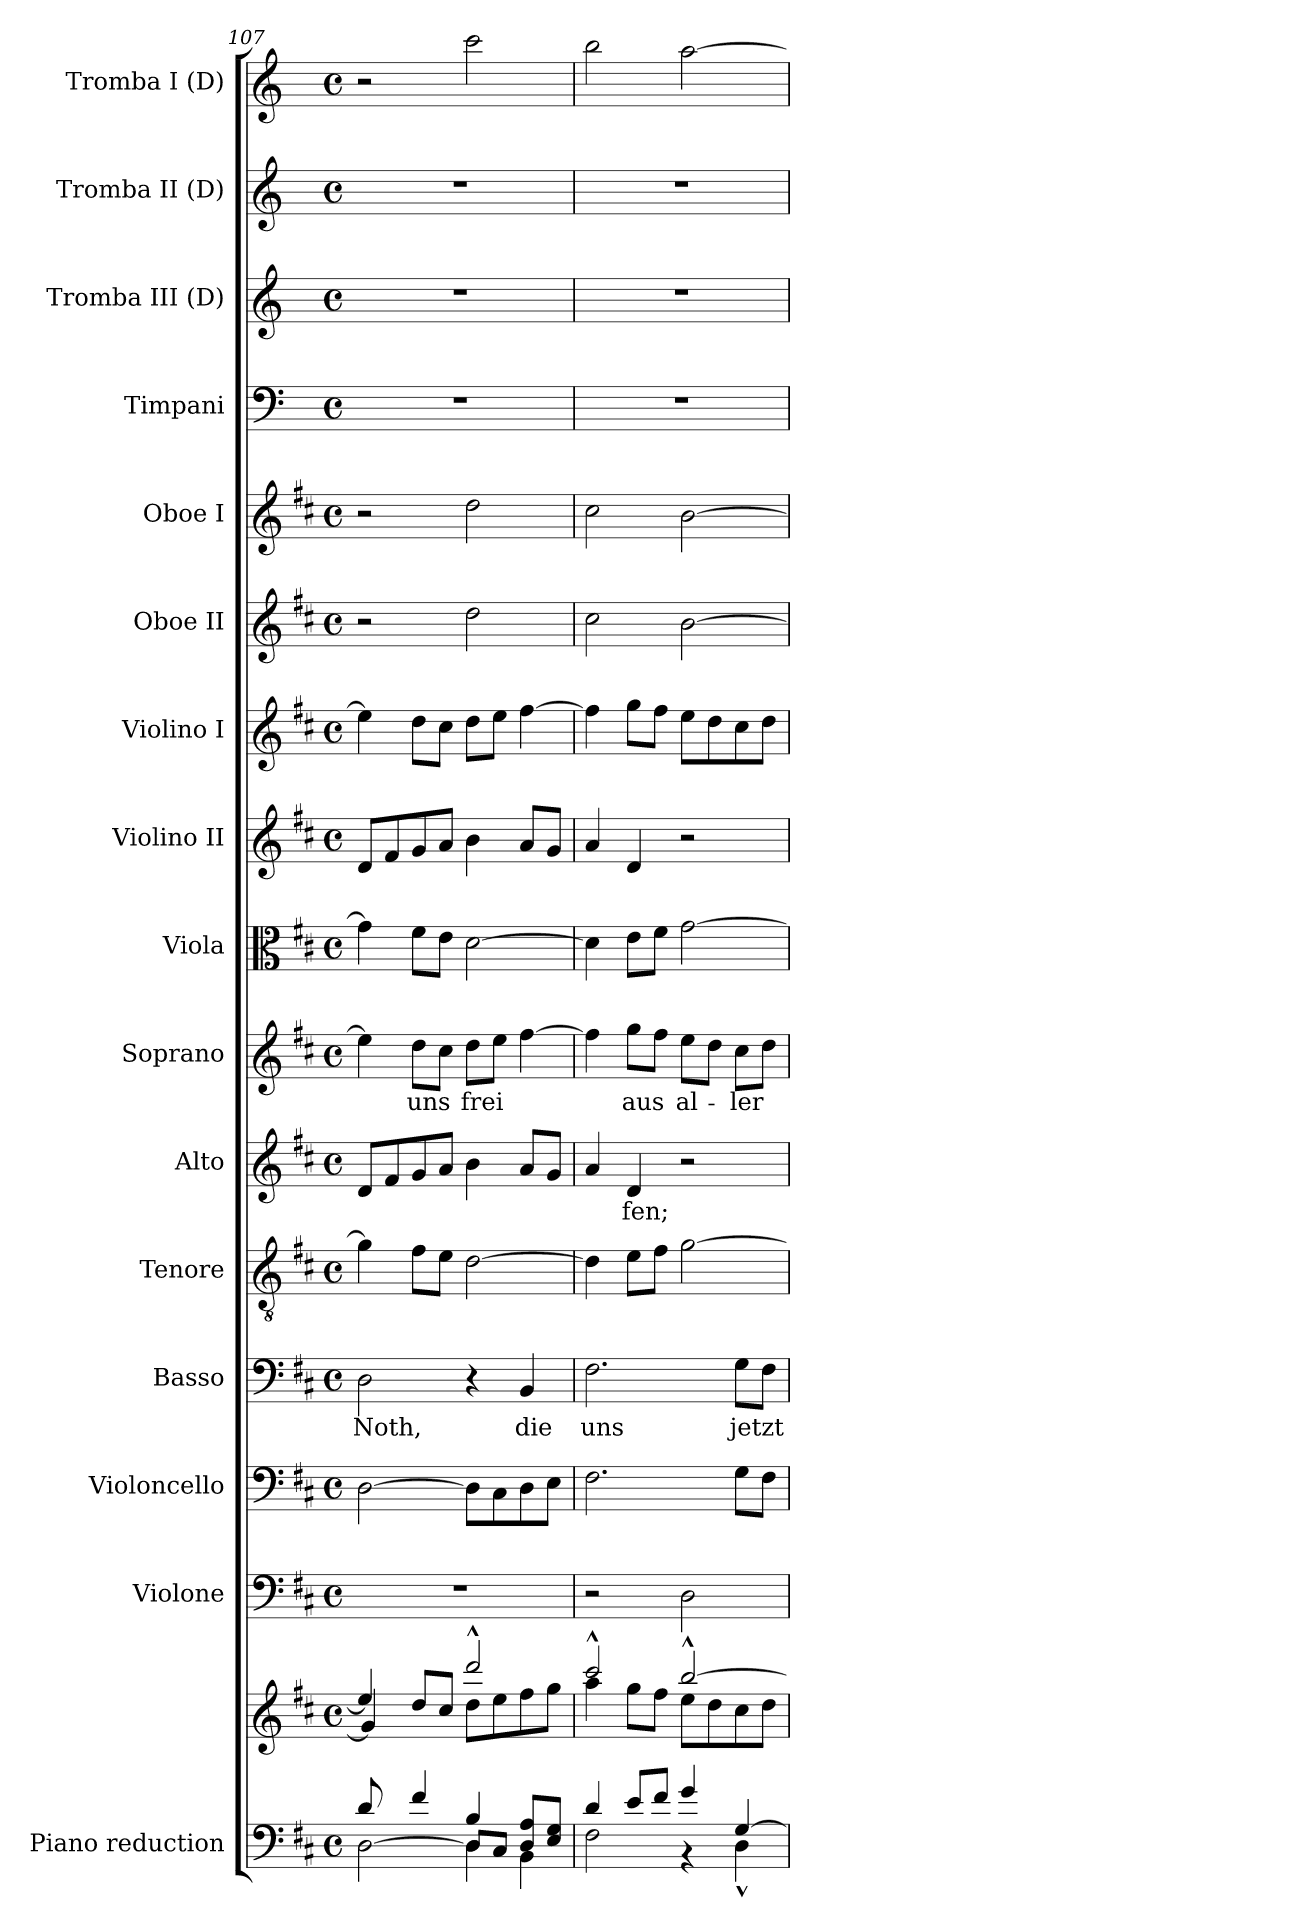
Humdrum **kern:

**kern	**kern	**kern	**kern	**kern	**text	**kern	**kern	**text	**kern	**text	**kern	**kern	**kern	**kern	**kern	**kern	**kern	**kern	**kern
*part16	*part16	*part15	*part14	*part13	*part13	*part12	*part11	*part11	*part10	*part10	*part9	*part8	*part7	*part6	*part5	*part4	*part3	*part2	*part1
*staff17	*staff16	*staff15	*staff14	*staff13	*staff13	*staff12	*staff11	*staff11	*staff10	*staff10	*staff9	*staff8	*staff7	*staff6	*staff5	*staff4	*staff3	*staff2	*staff1
*I"Piano reduction	*	*I"Violone	*I"Violoncello	*I"Basso	*	*I"Tenore	*I"Alto	*	*I"Soprano	*	*I"Viola	*I"Violino II	*I"Violino I	*I"Oboe II	*I"Oboe I	*I"Timpani	*I"Tromba III (D)	*I"Tromba II (D)	*I"Tromba I (D)
*I'Pno	*	*	*	*	*	*	*	*	*	*	*	*	*	*I'Ob	*I'Ob	*I'Timp	*	*	*
*clefF4	*clefG2	*clefF4	*clefF4	*clefF4	*	*clefGv2	*clefG2	*	*clefG2	*	*clefC3	*clefG2	*clefG2	*clefG2	*clefG2	*clefF4	*clefG2	*clefG2	*clefG2
*	*	*ITrd7c12	*	*	*	*	*	*	*	*	*	*	*	*	*	*	*ITrd-1c-2	*ITrd-1c-2	*ITrd-1c-2
*k[f#c#]	*k[f#c#]	*k[f#c#]	*k[f#c#]	*k[f#c#]	*	*k[f#c#]	*k[f#c#]	*	*k[f#c#]	*	*k[f#c#]	*k[f#c#]	*k[f#c#]	*k[f#c#]	*k[f#c#]	*k[]	*k[f#c#]	*k[f#c#]	*k[f#c#]
*M4/4	*M4/4	*M4/4	*M4/4	*M4/4	*	*M4/4	*M4/4	*	*M4/4	*	*M4/4	*M4/4	*M4/4	*M4/4	*M4/4	*M4/4	*M4/4	*M4/4	*M4/4
*met(c)	*met(c)	*met(c)	*met(c)	*met(c)	*	*met(c)	*met(c)	*	*met(c)	*	*met(c)	*met(c)	*met(c)	*met(c)	*met(c)	*met(c)	*met(c)	*met(c)	*met(c)
=107	=107	=107	=107	=107	=107	=107	=107	=107	=107	=107	=107	=107	=107	=107	=107	=107	=107	=107	=107
*^	*^	*	*	*	*	*	*	*	*	*	*	*	*	*	*	*	*	*	*
*	*^	*	*^	*	*	*	*	*	*	*	*	*	*	*	*	*	*	*	*	*	*
*	*	*^	*	*	*	*	*	*	*	*	*	*	*	*	*	*	*	*	*	*	*	*	*
!	!	!	!	!	!	!	!	!	!	!LO:LY:b	!	!	!	!	!	!	!	!	!	!	!	!	!	!
8d/L	4ryy	[2D\	2ryy	4ee/]	8ryy	4g/]	1r	[2D\	2D\	Noth,	4g\]	8d/L	.	4ee\]	.	4g\]	8d/L	4ee\]	2r	2r	1r	1r	1r	2r
2..ryy	.	.	.	.	8f#\	.	.	.	.	.	.	8f#/	.	.	.	.	8f#/	.	.	.	.	.	.	.
!	!	!	!	!	!	!	!	!	!	!	!	!	!	!	!LO:LY:b	!	!	!	!	!	!	!	!	!
.	4f#/	.	.	8dd/L	8g\	2.ryy	.	.	.	.	8f#\L	8g/	.	8dd\L	uns	8f#\L	8g/	8dd\L	.	.	.	.	.	.
.	.	.	.	8cc#/J	8a\J	.	.	.	.	.	8e\J	8a/J	.	8cc#\J	.	8e\J	8a/J	8cc#\J	.	.	.	.	.	.
!	!	!	!	!	!	!	!	!	!	!	!	!	!	!	!LO:LY:b	!	!	!	!	!	!	!	!	!
.	4B/	4D\]	8D/L	2ddd^^/	8dd\L	.	.	8D\L]	4r	.	[2d\	4b\	.	8dd\L	frei	[2d\	4b\	8dd\L	2dd\	2dd\	.	.	.	2ddd\
.	.	.	8C#/J	.	8ee\	.	.	8C#\	.	.	.	.	.	8ee\J	.	.	.	8ee\J	.	.	.	.	.	.
!	!	!	!	!	!	!	!	!	!	!LO:LY:b	!	!	!	!	!	!	!	!	!	!	!	!	!	!
.	8D/ 8A/L	4BB\	4ryy	.	8ff#\	.	.	8D\	4BB/	die	.	8a/L	.	[4ff#\	.	.	8a/L	[4ff#\	.	.	.	.	.	.
.	8E/ 8G/J	.	.	.	8gg\J	.	.	8E\J	.	.	.	8g/J	.	.	.	.	8g/J	.	.	.	.	.	.	.
*	*v	*v	*v	*	*	*	*	*	*	*	*	*	*	*	*	*	*	*	*	*	*	*	*	*
*	*	*	*v	*v	*	*	*	*	*	*	*	*	*	*	*	*	*	*	*	*	*	*
=108	=108	=108	=108	=108	=108	=108	=108	=108	=108	=108	=108	=108	=108	=108	=108	=108	=108	=108	=108	=108	=108
!	!	!	!	!	!	!	!LO:LY:b	!	!	!	!	!	!	!	!	!	!	!	!	!	!
4d/	2F#\	2ccc#^^/	4aa\	2r	2.F#\	2.F#\	uns	4d\]	4a/	.	4ff#\]	.	4d\]	4a/	4ff#\]	2cc#\	2cc#\	1r	1r	1r	2ccc#\
!	!	!	!	!	!	!	!	!	!	!LO:LY:b	!	!LO:LY:b	!	!	!	!	!	!	!	!	!
8e/L	.	.	8gg\L	.	.	.	.	8e\L	4d/	fen;	8gg\L	aus	8e\L	4d/	8gg\L	.	.	.	.	.	.
8f#/J	.	.	8ff#\J	.	.	.	.	8f#\J	.	.	8ff#\J	.	8f#\J	.	8ff#\J	.	.	.	.	.	.
!	!	!	!	!	!	!	!	!	!	!	!	!LO:LY:b	!	!	!	!	!	!	!	!	!
4g/	4r	[2bb^^/	8ee\L	2DD\	.	.	.	[2g\	2r	.	8ee\L	al-	[2g\	2r	8ee\L	[2b\	[2b\	.	.	.	[2bb\
.	.	.	8dd\	.	.	.	.	.	.	.	8dd\J	.	.	.	8dd\	.	.	.	.	.	.
!	!	!	!	!	!	!	!LO:LY:b	!	!	!	!	!LO:LY:b	!	!	!	!	!	!	!	!	!
[4G/	4D^^\	.	8cc#\	.	8G\L	8G\L	jetzt	.	.	.	8cc#\L	-ler	.	.	8cc#\	.	.	.	.	.	.
.	.	.	8dd\J	.	8F#\J	8F#\J	.	.	.	.	8dd\J	.	.	.	8dd\J	.	.	.	.	.	.
*v	*v	*	*	*	*	*	*	*	*	*	*	*	*	*	*	*	*	*	*	*	*
*	*v	*v	*	*	*	*	*	*	*	*	*	*	*	*	*	*	*	*	*	*
=	=	=	=	=	=	=	=	=	=	=	=	=	=	=	=	=	=	=	=
*-	*-	*-	*-	*-	*-	*-	*-	*-	*-	*-	*-	*-	*-	*-	*-	*-	*-	*-	*-
